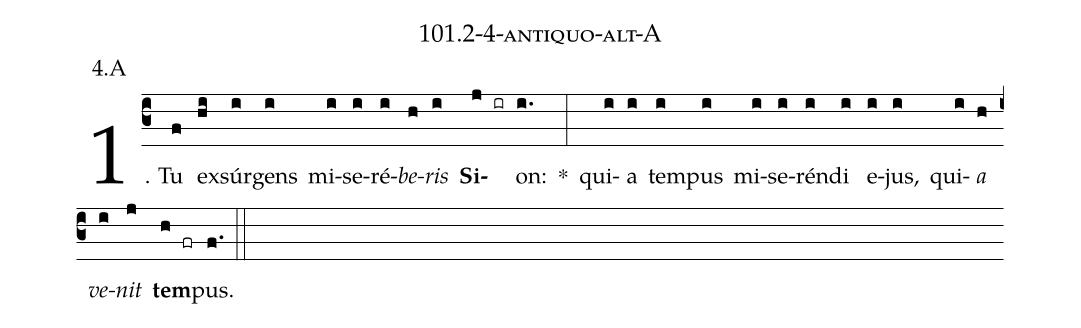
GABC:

name: 101.2-4-antiquo-alt-A;
annotation: 4.A;
%%
(c3)1. Tu(f) ex(hi)súr(i)gens(i) mi(i)se(i)ré(i)<i>be</i>(h)<i>ris</i>(i) <b>Si</b>(j ir)on:(i.) *(:) qui(i)a(i) tem(i)pus(i) mi(i)se(i)rén(i)di(i) e(i)jus,(i) qui(i)<i>a</i>(h) <i>ve</i>(i)<i>nit</i>(j) <b>tem</b>(h fr)pus.(f.) (::)


%E(i) u(h) o(i) u(j) a(h) e.(f.) (::)
